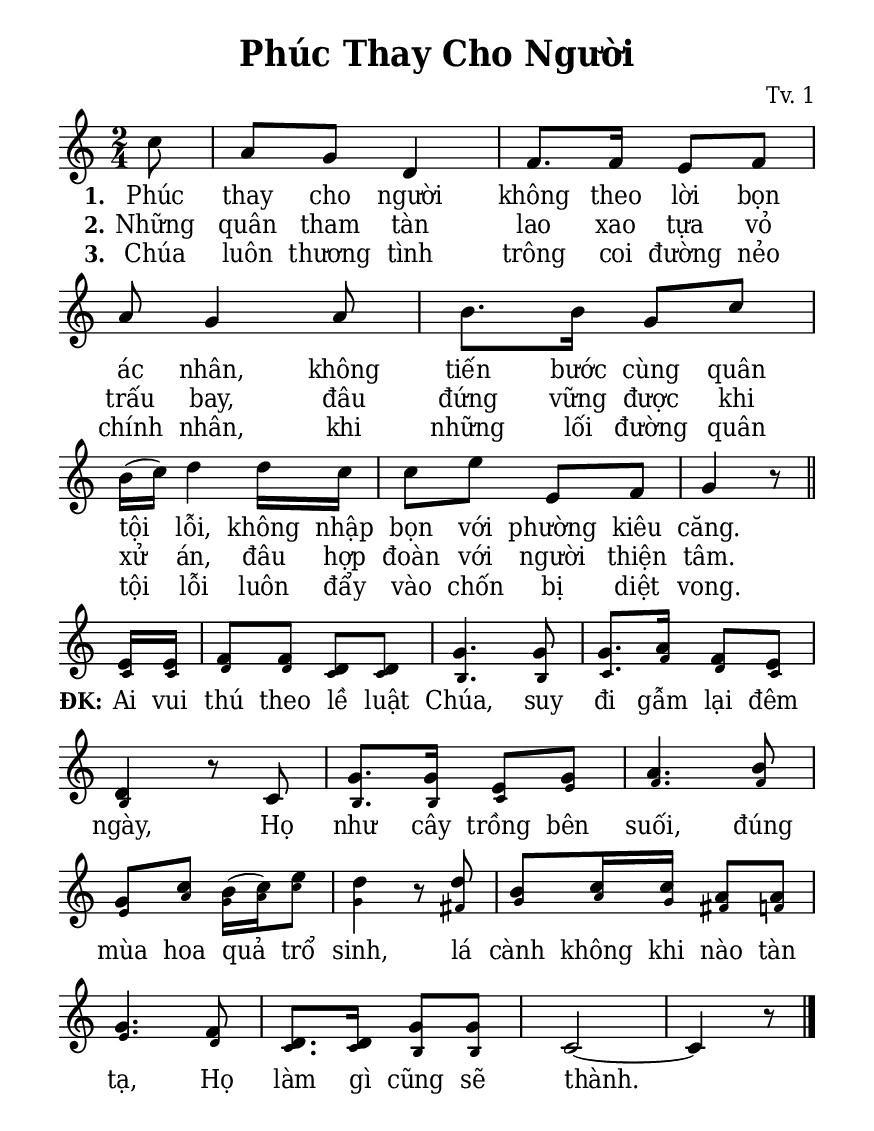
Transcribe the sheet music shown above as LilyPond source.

% Cài đặt chung\
\version "2.22.1"
\include "english.ly"

\header {
  title = "Phúc Thay Cho Người"
  composer = "Tv. 1"
  %arranger = "Lm. Kim Long"
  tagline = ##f
}

% Nhạc phiên khúc
nhacPhienKhucSop = \relative c'' {
  \partial 8 c8 |
  a g d4 |
  f8. f16 e8 f |
  a g4 a8 |
  b8. b16 g8 c |
  b16 (c) d4 d16 c |
  c8 e e, f |
  g4 r8 \bar "||"
  
  e16 e |
  f8 f d d |
  g4. g8 |
  g8. a16 f8 e |
  d4 r8 c |
  g'8. g16 e8 g |
  a4. b8 |
  g c b16 (c) e8 |
  d4 r8 d |
  b8 c16 c a8 a |
  g4. f8 |
  d8. d16 g8 g |
  c,2 ~ |
  c4 r8 \bar "|."
}

nhacPhienKhucAlto = \relative c' {
  \skip 8
  \repeat unfold 6 { \skip 2 }
  \skip 4.
  c16 c |
  d8 d c c |
  b4. b8 |
  c8. f16 d8 c |
  b4 r8 c |
  b8. b16 c8 e |
  f4. f8 |
  e a g16 (a) c8 |
  g4 r8 fs |
  g a16 g fs8 f! |
  e4. d8 |
  c8. c16 b8 b |
  c2 ~ |
  c4 r8
}

% Lời phiên khúc
loiPhienKhucSop = \lyrics {
  <<
    {
      \set stanza = "1."
      Phúc thay cho người
      không theo lời bọn ác nhân,
      không tiến bước cùng quân tội lỗi,
      không nhập bọn với phường kiêu căng.
    }
    \new Lyrics {
	    \set associatedVoice = "beSop"
	    \set stanza = "2."
	    Những quân tham tàn lao xao tựa vỏ trấu bay,
	    đâu đứng vững được khi xử án,
	    đâu hợp đoàn với người thiện tâm.
    }
    \new Lyrics {
	    \set associatedVoice = "beSop"
	    \set stanza = "3."
	    Chúa luôn thương tình trông coi
	    đường nẻo chính nhân,
	    khi những lối đường quân tội lỗi
	    luôn đẩy vào chốn bị diệt vong.
    }
  >>
  \set stanza = "ĐK:"
  Ai vui thú theo lề luật Chúa,
  suy đi gẫm lại đêm ngày,
  Họ như cây trồng bên suối,
  đúng mùa hoa quả trổ sinh,
  lá cành không khi nào tàn tạ,
  Họ làm gì cũng sẽ thành.
}

% Dàn trang
\paper {
  #(set-paper-size "a5")
  top-margin = 10\mm
  bottom-margin = 10\mm
  left-margin = 10\mm
  right-margin = 10\mm
  indent = #0
  #(define fonts
	 (make-pango-font-tree "Deja Vu Serif Condensed"
	 		       "Deja Vu Serif Condensed"
			       "Deja Vu Serif Condensed"
			       (/ 20 20)))
  print-page-number = ##f
}

TongNhip = {
  \key c \major \time 2/4
  \set Timing.beamExceptions = #'()
  \set Timing.baseMoment = #(ly:make-moment 1/4)
}

% Đổi kích thước nốt cho bè phụ
notBePhu =
#(define-music-function (font-size music) (number? ly:music?)
   (for-some-music
     (lambda (m)
       (if (music-is-of-type? m 'rhythmic-event)
           (begin
             (set! (ly:music-property m 'tweaks)
                   (cons `(font-size . ,font-size)
                         (ly:music-property m 'tweaks)))
             #t)
           #f))
     music)
   music)

\score {
  \new ChoirStaff <<
    \new Staff \with {
        \consists "Merge_rests_engraver"
        printPartCombineTexts = ##f
      }
      <<
      \new Voice \TongNhip \partCombine 
        \nhacPhienKhucSop
        \notBePhu -3 { \nhacPhienKhucAlto }
      \new NullVoice = beSop \nhacPhienKhucSop
      \new Lyrics \lyricsto beSop \loiPhienKhucSop
      >>
  >>
  \layout {
    %\override Staff.TimeSignature.transparent = ##t
    \override Lyrics.LyricSpace.minimum-distance = #1.5
    \override Score.BarNumber.break-visibility = ##(#f #f #f)
    \override Score.SpacingSpanner.uniform-stretching = ##t
  } 
}
